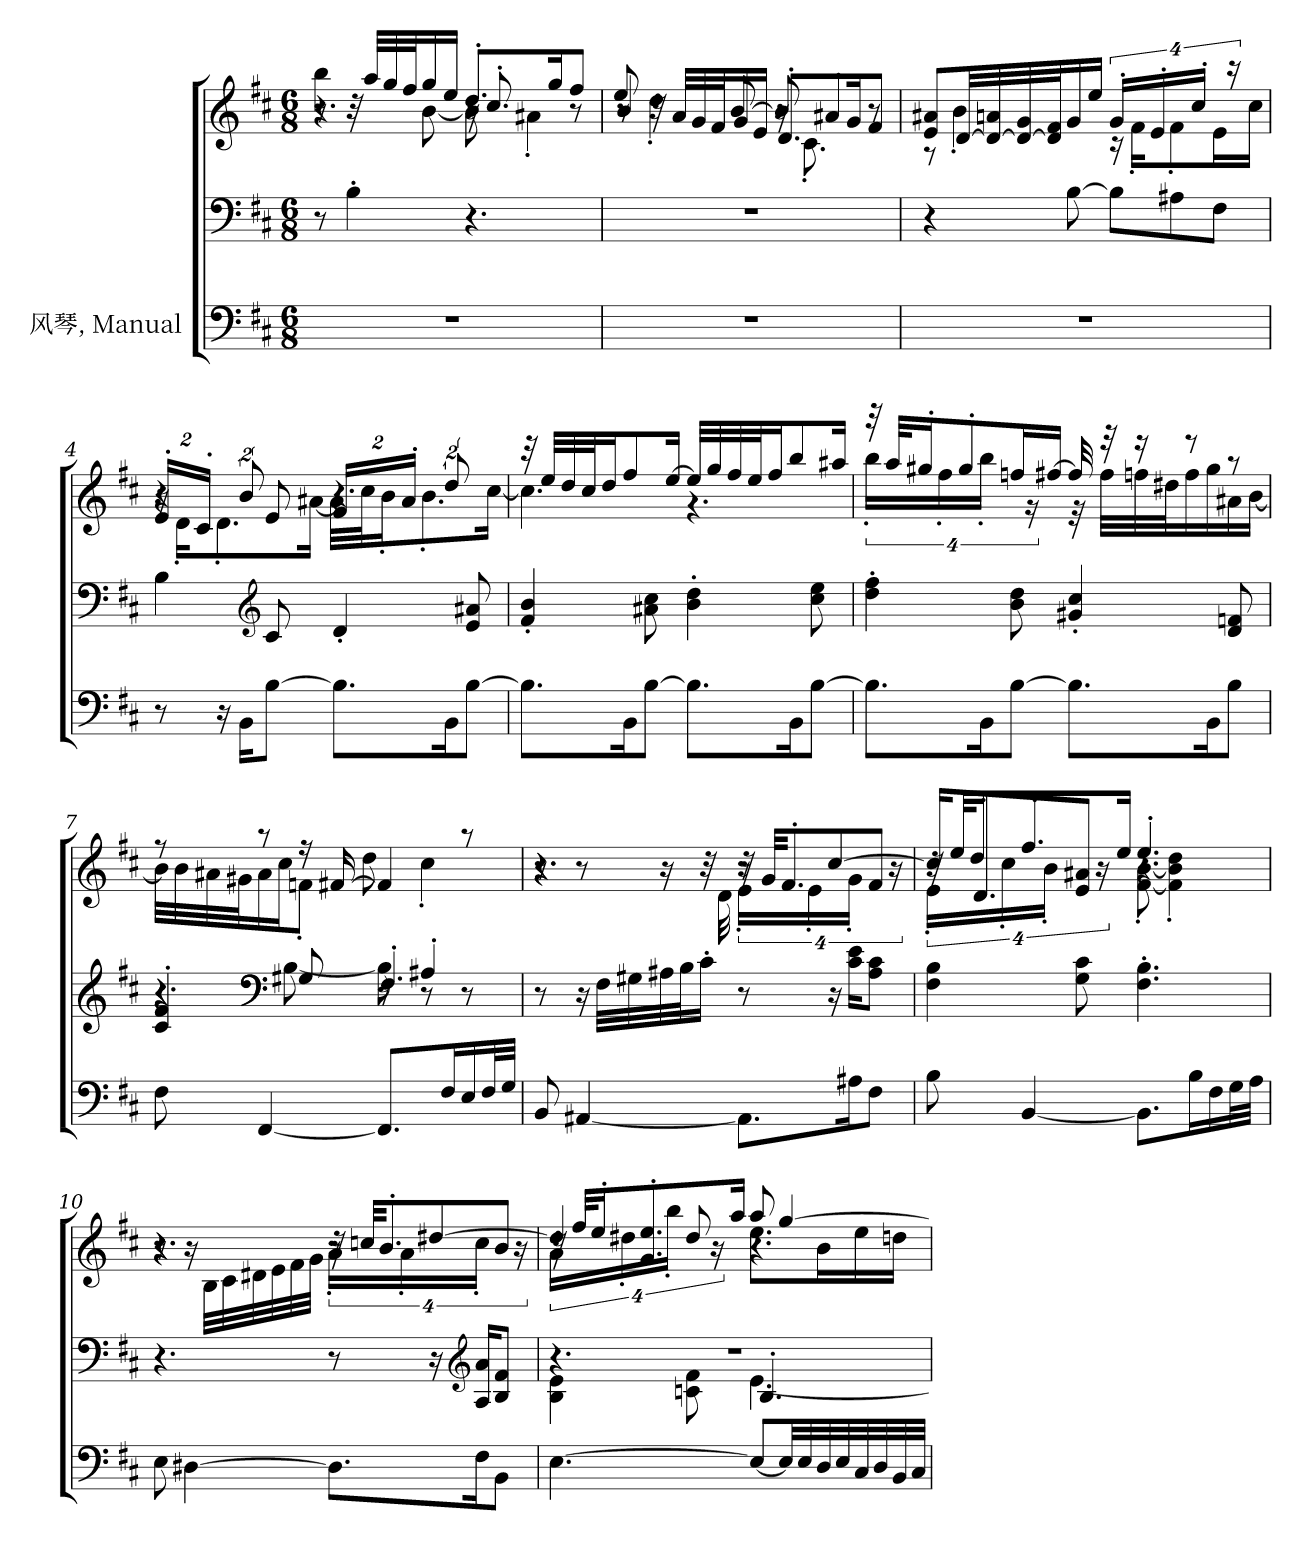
**kern	**kern	**kern
*part1	*part1	*part1
*staff3	*staff2	*staff1
*I"风琴, Manual	*	*
*clefF4	*clefF4	*clefG2
*k[f#c#]	*k[f#c#]	*k[f#c#]
*M6/8	*M6/8	*M6/8
*MM36	*MM36	*MM36
=1	=1	=1
*	*	*^
*	*	*	*^
2.r	8r	8r	4bb\	4.r
.	4B'\	32r	.	.
.	.	32aa/LLL	.	.
.	.	32gg/	.	.
.	.	32ff#/J	.	.
.	.	16gg/	[8b\	.
.	.	16ee/JJ	.	.
.	4.r	8.dd'/L	8b\]	16r
.	.	.	.	8.cc#'/
.	.	.	4a#X'\	.
.	.	16gg/K	.	.
.	.	8ff#/J	.	8r
=2	=2	=2	=2	=2
2.r	2.r	4b/	8r	8ee/
.	.	.	4dd'\	32r
.	.	.	.	32a/LLL
.	.	.	.	32g/
.	.	.	.	32f#/J
.	.	[8b/	.	16g/
.	.	.	.	16e/JJ
.	.	8b/]	16r	8.d'/L
.	.	.	8.c#'\	.
.	.	4a#X'/	.	.
.	.	.	.	16g/K
.	.	.	8r	8f#/J
*	*	*	*v	*v
!!LO:LB:g=z
=3	=3	=3	=3
2.r	4r	8e/ 8a#X/L	8r
.	.	[32d/LL	4b'\
.	.	32d/_ 32an/	.
.	.	32d/_ 32g/	.
.	.	32d/] 32f#/J	.
.	[8B\	16g/	.
.	.	16ee/JJ	.
.	8B\L]	32%3g'/L	16r
.	.	.	16f#'\KL
.	.	32%3e'/	.
.	8A#X\	.	8f#'\
.	.	32%3cc#'/J	.
.	8F#\J	.	16e\L
.	.	32%3r	.
.	.	.	16cc#\JJ
=4	=4	=4	=4
*	*	*	*^
8r	4B\	32%3e'/L	16r	4r
.	.	.	16d'\KL	.
.	.	32%3c#'/J	.	.
16r	.	.	8.d'\	.
16BB\KL	.	16%3b/	.	.
*	*clefG2	*	*	*
[8B\J	8c#/	.	.	8e/
.	.	.	[16a#X\Jk	.
8.B\L]	4d'/	32%3f#/L	32a#\LLL]	4.r
.	.	.	32cc#\J	.
.	.	.	16b'\J	.
.	.	32%3a#'/J	.	.
.	.	.	8.b'\	.
16BB\K	.	16%3dd/	.	.
[8B\J	8e/ 8a#X/	.	.	.
.	.	.	[16cc#\Jk	.
*	*	*	*v	*v
!!LO:LB:g=z
=5	=5	=5	=5
8.B\L]	4f#/' 4b/'	32r	4.cc#\]
.	.	32ee/LLL	.
.	.	32dd/	.
.	.	32cc#/J	.
.	.	16dd/J	.
16BB\K	.	8ff#/	.
[8B\J	8a#X\ 8cc#\	.	.
.	.	[16ee/Jk	.
8.B\L]	4b\' 4dd\'	32ee/LLL]	4.r
.	.	32gg/	.
.	.	32ff#/	.
.	.	32ee/J	.
.	.	16ff#/J	.
16BB\K	.	8bb/	.
[8B\J	8cc#\ 8ee\	.	.
.	.	16aa#X/Jk	.
=6	=6	=6	=6
8.B\L]	4dd\' 4ff#\'	32r	32%3bb'\L
.	.	32aa/KLL	.
.	.	16gg#X'/J	.
.	.	.	32%3ff#'\
.	.	8gg#'/	.
16BB\K	.	.	32%3bb'\J
[8B\J	8b\ 8dd\	16ffn/L	.
.	.	.	32%3r
.	.	[16ff#X/JJ	.
8.B\L]	4g#X/' 4cc#/'	32ff#/]	32r
.	.	32r	32ff#\LLL
.	.	16r	32ffn\
.	.	.	32dd#X\J
.	.	8r	16ff\
16BB\K	.	.	16gg#\
8B\J	8d/ 8fn/	8r	16a#X\
.	.	.	[16b\JJ
!!LO:LB:g=z	!!
=7	=7	=7	=7
*	*^	*	*
*	*	*^	*	*
8F#\	4c#/' 4f#/'	4r	4.r	8r	32b\LLL]
.	.	.	.	.	32b\
.	.	.	.	.	32a#X\
.	.	.	.	.	32g#X\J
[4FF#/	.	.	.	8r	16a#\
.	.	.	.	.	16cc#\J
*	*clefF4	*	*	*	*
.	8G#X/	[8B\	.	16r	8fn'\J
.	.	.	.	[16f#X/	.
8.FF#/L]	8r	8B\]	4.F#'/	4f#/]	8dd\
.	4A#X'/	8r	.	.	4cc#'\
16F#/L	.	.	.	.	.
16E/	.	8r	.	8r	.
32F#/L	.	.	.	.	.
32G/JJJ	.	.	.	.	.
*	*v	*v	*v	*	*
=8	=8	=8	=8
*	*	*	*^
8BB/	8r	4.r	8r	4.r
[4AA#X/	16r	.	8r	.
.	32F#\LLL	.	.	.
.	32G#X\	.	.	.
.	32A#X\	.	16r	.
.	32B\J	.	.	.
.	16c#'\JJ	.	32r	.
.	.	.	32d\	.
8.AA#\L]	8r	32r	32%3e'\L	8r
.	.	32g/KKL	.	.
.	.	8.f#'/	.	.
.	.	.	32%3e'\	.
.	16r	.	.	[4cc#/
16A#X\K	16c#\ 16e\KL	.	32%3g'\J	.
8F#\J	8A#\ 8c#\J	8f#/J	.	.
.	.	.	32%3r	.
!!LO:PB:g=z	!!	!!
=9	=9	=9	=9	=9
8B\	4F#\ 4B\	32r	32%3e'\L	16cc#/KL]
.	.	32ee/KLL	.	.
.	.	16dd'/J	.	8.d/
.	.	.	32%3cc#'\	.
[4BB/	.	8.ff#'/	.	.
.	.	.	32%3b'\J	.
.	8G\ 8c#\	.	.	8e/ 8a#X/J
.	.	.	32%3r	.
.	.	16ee/Jk	.	.
8.BB\L]	4.F#\' 4.B\'	4.ee'/	[8f#\' [8b\'	4.r
.	.	.	4f#\]' 4b\]' 4dd\'	.
16B\L	.	.	.	.
16F#\	.	.	.	.
32G\L	.	.	.	.
32A\JJJ	.	.	.	.
=10	=10	=10	=10	=10
8E\	4.r	4.r	8r	4.r
[4D#X\	.	.	16r	.
.	.	.	32B\LLL	.
.	.	.	32c#\	.
.	.	.	32d#X\	.
.	.	.	32e\	.
.	.	.	32f#\	.
.	.	.	32g\JJJ	.
8.D#\L]	8r	32r	32%3a'\L	8r
.	.	32ccn/KKL	.	.
.	.	8.b'/	.	.
.	.	.	32%3a'\	.
.	16r	.	.	[4dd#X/
*	*clefG2	*	*	*
16F#\K	16A/ 16a/KL	.	32%3cc'\J	.
8BB\J	8B/ 8f#/J	8b/J	.	.
.	.	.	32%3r	.
!!LO:LB:g=z	!!	!!
=11	=11	=11	=11	=11
*	*^	*	*	*
*	*	*^	*	*	*
[4.E\	2.r	4B\ 4e\	4.r	32r	32%3a\L	4dd#/]
.	.	.	.	32ff#/KLL	.	.
.	.	.	.	16ee'/J	.	.
.	.	.	.	.	32%3dd#X'\	.
.	.	.	.	8.g/' 8.ee/'	.	.
.	.	.	.	.	32%3bb'\J	.
.	.	8cn\ 8f#\	.	.	.	8dd#/
.	.	.	.	.	32%3r	.
.	.	.	.	16aa/Jk	.	.
8E/L_	.	[4.e\	4.B'/	8aa/	8.ee\L	4.r
32E/LL]	.	.	.	[4gg/	.	.
32E/	.	.	.	.	.	.
32D/	.	.	.	.	16b\L	.
32E/	.	.	.	.	.	.
32C#/	.	.	.	.	16ee\	.
32D/	.	.	.	.	.	.
32BB/	.	.	.	.	16ddn\JJ	.
32C#/JJJ	.	.	.	.	.	.
*	*v	*v	*v	*	*	*
*	*	*v	*v	*v
=	=	=
*-	*-	*-
